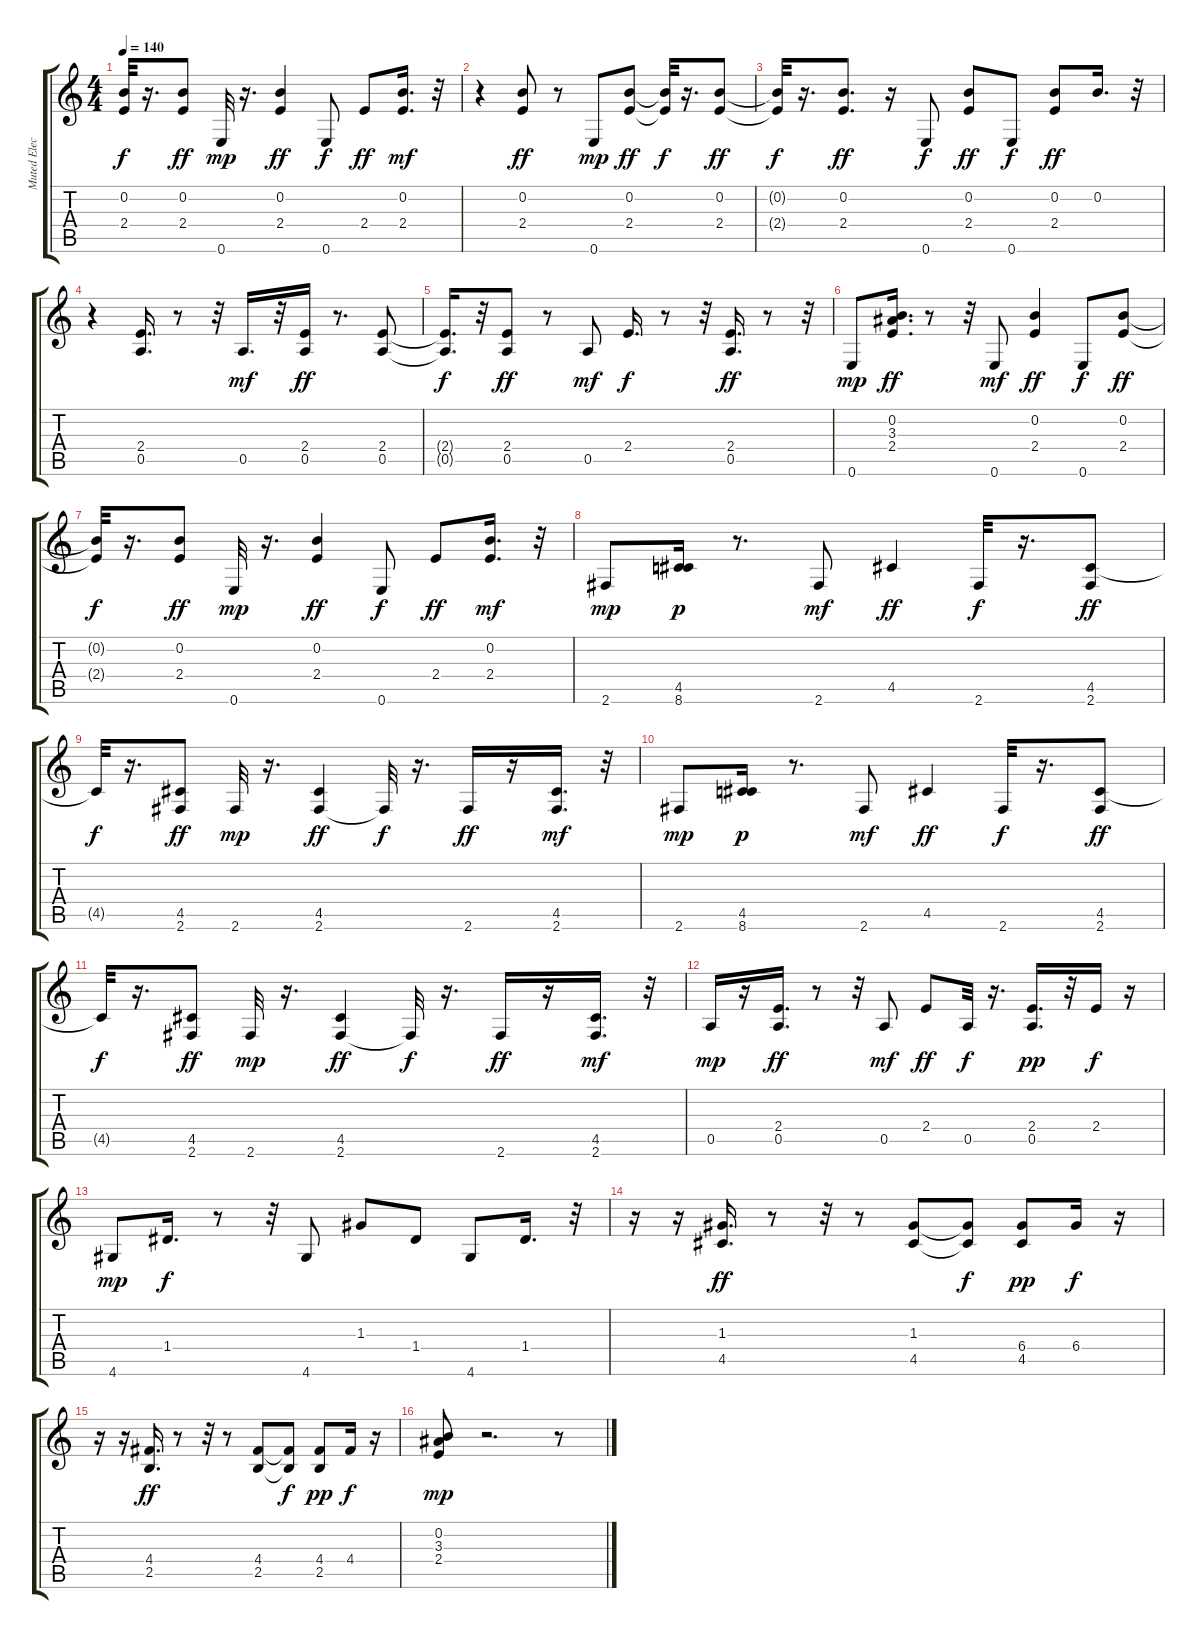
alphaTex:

\track ("Muted Elect Gtr" "Muted Elec") {instrument electricguitarclean}
\staff {score tabs}
\tuning (E4 B3 G3 D3 A2 E2) {hide}
\ts (4 4)
\tempo 140
\clef g2
\ks c
(0.2{t} 2.4{t}).32{dy f} r.16{d} (0.2 2.4).8{dy ff} 0.6.32{dy mp} r.16{d} (0.2 2.4).4{dy ff} 0.6.8{dy f} 2.4.8{dy ff} (0.2 2.4).16{d dy mf} r.32 |
r.4 (0.2 2.4).8{dy ff} r.8 0.6.8{dy mp} (0.2 2.4).8{dy ff} (0.2{t} 2.4{t}).32{dy f} r.16{d} (0.2 2.4).8{dy ff} |
(0.2{t} 2.4{t}).32{dy f} r.16{d} (0.2 2.4).8{d dy ff} r.16 0.6.8{dy f} (0.2 2.4).8{dy ff} 0.6.8{dy f} (0.2 2.4).8{dy ff} 0.2.16{d} r.32 |
r.4 (2.4 0.5).16{d} r.8 r.32 0.5.16{d dy mf} r.32 (2.4 0.5).16{dy ff} r.8{d} (2.4 0.5).8 |
(2.4{t} 0.5{t}).16{d dy f} r.32 (2.4 0.5).8{dy ff} r.8 0.5.8{dy mf} 2.4.16{d dy f} r.8 r.32 (2.4 0.5).16{d dy ff} r.8 r.32 |
0.6.8{dy mp} (0.2 3.3 2.4).16{d dy ff} r.8 r.32 0.6.8{dy mf} (0.2 2.4).4{dy ff} 0.6.8{dy f} (0.2 2.4).8{dy ff} |
(0.2{t} 2.4{t}).32{dy f} r.16{d} (0.2 2.4).8{dy ff} 0.6.32{dy mp} r.16{d} (0.2 2.4).4{dy ff} 0.6.8{dy f} 2.4.8{dy ff} (0.2 2.4).16{d dy mf} r.32 |
2.6.8{dy mp} (4.5 8.6).16{dy p} r.8{d} 2.6.8{dy mf} 4.5.4{dy ff} 2.6.32{dy f} r.16{d} (4.5 2.6).8{dy ff} |
4.5{t}.32{dy f} r.16{d} (4.5 2.6).8{dy ff} 2.6.32{dy mp} r.16{d} (4.5 2.6).4{dy ff} 2.6{t}.32{dy f} r.16{d} 2.6.16{dy ff} r.16 (4.5 2.6).16{d dy mf} r.32 |
2.6.8{dy mp} (4.5 8.6).16{dy p} r.8{d} 2.6.8{dy mf} 4.5.4{dy ff} 2.6.32{dy f} r.16{d} (4.5 2.6).8{dy ff} |
4.5{t}.32{dy f} r.16{d} (4.5 2.6).8{dy ff} 2.6.32{dy mp} r.16{d} (4.5 2.6).4{dy ff} 2.6{t}.32{dy f} r.16{d} 2.6.16{dy ff} r.16 (4.5 2.6).16{d dy mf} r.32 |
0.5.16{dy mp} r.16 (2.4 0.5).16{d dy ff} r.8 r.32 0.5.8{dy mf} 2.4.8{dy ff} 0.5.32{dy f} r.16{d} (2.4 0.5).16{d dy pp} r.32 2.4.16{dy f} r.16 |
4.6.8{dy mp} 1.4.16{d dy f} r.8 r.32 4.6.8 1.3.8 1.4.8 4.6.8 1.4.16{d} r.32 |
r.16 r.16 (1.3 4.5).16{d dy ff} r.8 r.32 r.8 (1.3 4.5).8 (1.3{t} 4.5{t}).8{dy f} (6.4 4.5).8{dy pp} 6.4.16{dy f} r.16 |
r.16 r.16 (4.4 2.5).16{d dy ff} r.8 r.32 r.8 (4.4 2.5).8 (4.4{t} 2.5{t}).8{dy f} (4.4 2.5).8{dy pp} 4.4.16{dy f} r.16 |
(0.2 3.3 2.4).8{dy mp} r.2{d} r.8
